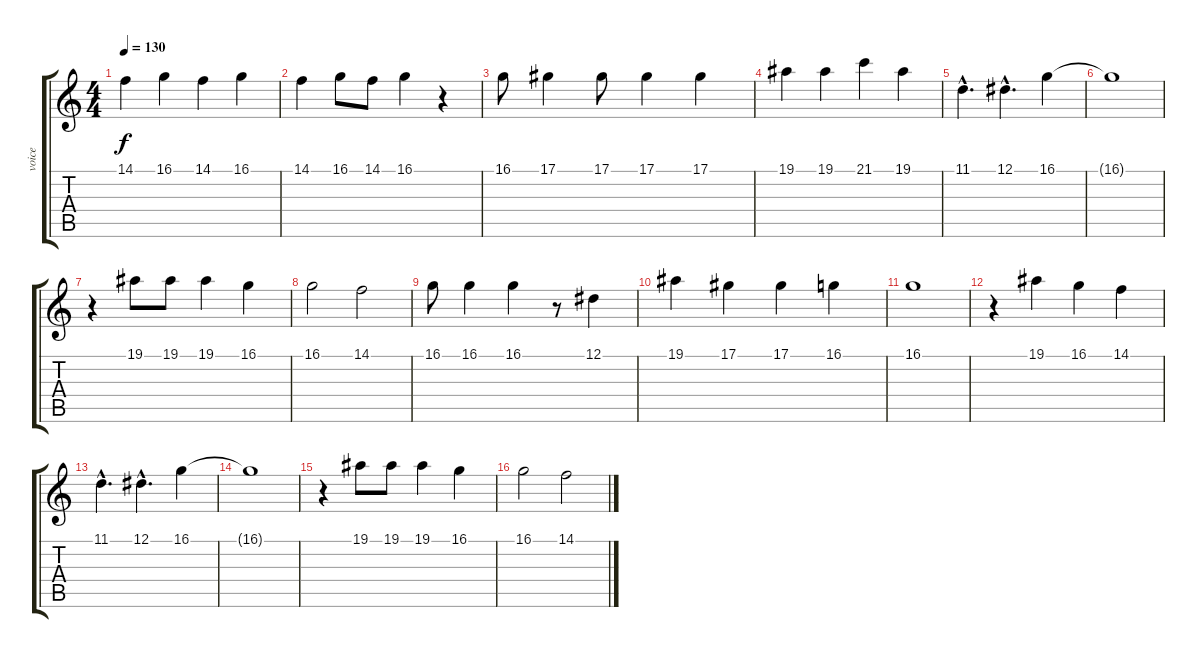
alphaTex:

\track ("voice" "voice") {instrument piccolo}
\staff {score tabs}
\tuning (Eb4 Bb3 Gb3 Db3 Ab2 Eb2) {hide}
\ts (4 4)
\tempo 130
\clef g2
\ks c
14.1.4{dy f} 16.1.4 14.1.4 16.1.4 |
14.1.4 16.1.8 14.1.8 16.1.4 r.4 |
16.1.8 17.1.4 17.1.8 17.1.4 17.1.4 |
19.1.4 19.1.4 21.1.4 19.1.4 |
11.1{hac}.4{d} 12.1{hac}.4{d} 16.1.4 |
16.1{t}.1 |
r.4 19.1.8 19.1.8 19.1.4 16.1.4 |
16.1.2 14.1.2 |
16.1.8 16.1.4 16.1.4 r.8 12.1.4 |
19.1.4 17.1.4 17.1.4 16.1.4 |
16.1.1 |
r.4 19.1.4 16.1.4 14.1.4 |
11.1{hac}.4{d} 12.1{hac}.4{d} 16.1.4 |
16.1{t}.1 |
r.4 19.1.8 19.1.8 19.1.4 16.1.4 |
16.1.2 14.1.2
